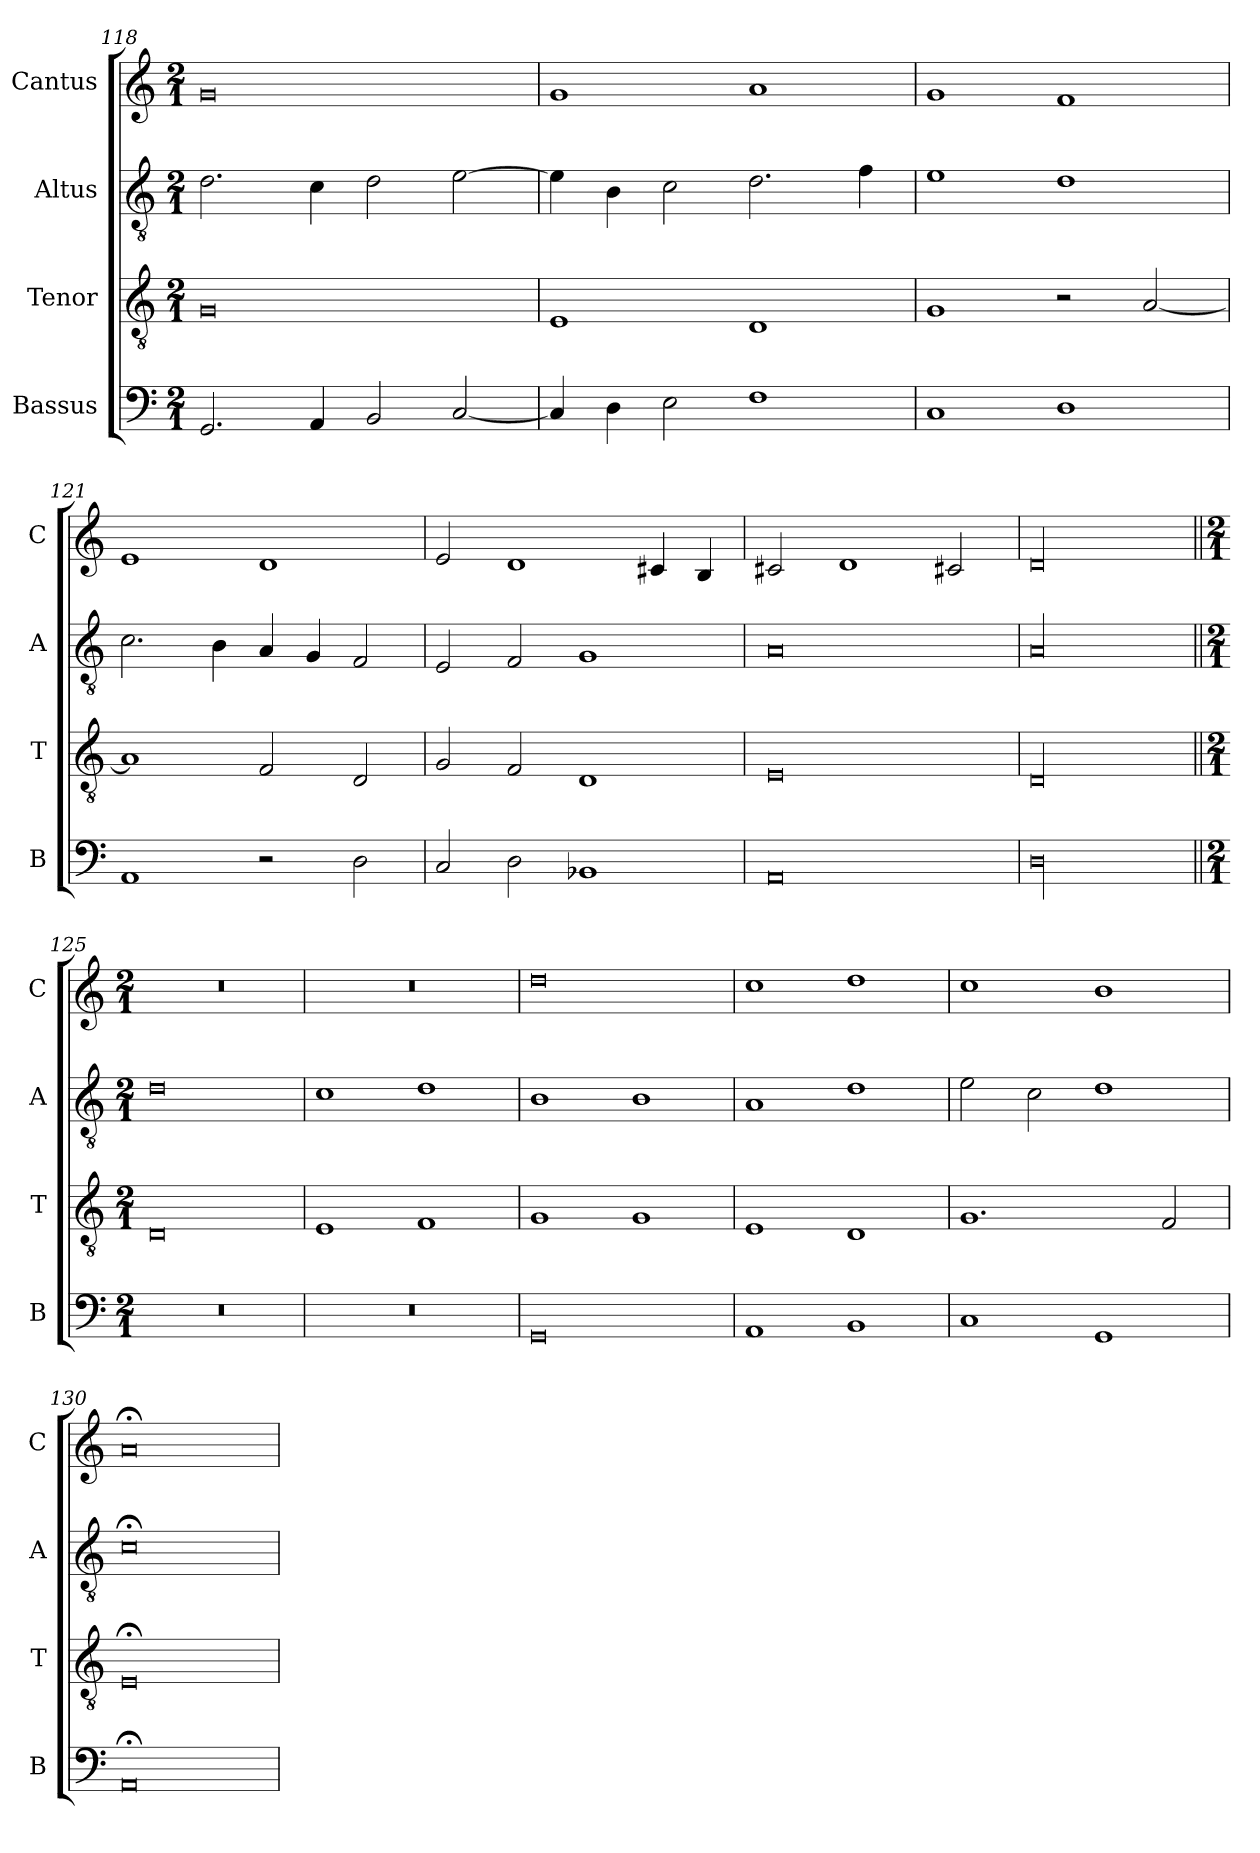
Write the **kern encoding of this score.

**kern	**kern	**kern	**kern
*part4	*part3	*part2	*part1
*staff4	*staff3	*staff2	*staff1
*I"Bassus	*I"Tenor	*I"Altus	*I"Cantus
*I'B	*I'T	*I'A	*I'C
*clefF4	*clefGv2	*clefGv2	*clefG2
*k[]	*k[]	*k[]	*k[]
*M2/1	*M2/1	*M2/1	*M2/1
=118	=118	=118	=118
2.GG	0G	2.d	0g
4AA	.	4c	.
2BB	.	2d	.
[2C	.	[2e	.
=119	=119	=119	=119
4C]	1E	4e]	1g
4D	.	4B	.
2E	.	2c	.
1F	1D	2.d	1a
.	.	4f	.
=120	=120	=120	=120
1C	1G	1e	1g
1D	2r	1d	1f
.	[2A	.	.
=121	=121	=121	=121
1AA	1A]	2.c	1e
.	.	4B	.
2r	2F	4A	1d
.	.	4G	.
2D	2D	2F	.
=122	=122	=122	=122
2C	2G	2E	2e
2D	2F	2F	1d
1BB-i	1D	1G	.
.	.	.	4c#X
.	.	.	4B
=123	=123	=123	=123
0AA	0E	0A	2c#X
.	.	.	1d
.	.	.	2c#X
=124	=124	=124	=124
!LO:N:vis=00	!LO:N:vis=00	!LO:N:vis=00	!LO:N:vis=00
0D	0D	0A	0d
=125||	=125||	=125||	=125||
*M2/1	*M2/1	*M2/1	*M2/1
0r	0D	0d	0r
=126	=126	=126	=126
0r	1E	1c	0r
.	1F	1d	.
=127	=127	=127	=127
0GG	1G	1B	0dd
.	1G	1B	.
=128	=128	=128	=128
1AA	1E	1A	1cc
1BB	1D	1d	1dd
=129	=129	=129	=129
1C	1.G	2e	1cc
.	.	2c	.
1GG	.	1d	1b
.	2F	.	.
=130	=130	=130	=130
0AA;<	0E;<	0c;<	0a;<
=	=	=	=
*-	*-	*-	*-
